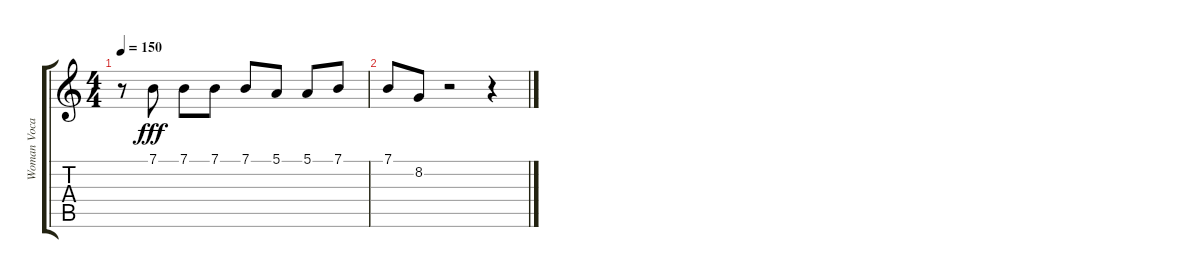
\track ("Woman Vocal" "Woman Voca") {instrument viola}
\staff {score tabs}
\tuning (E4 B3 G3 D3 A2 E2) {hide}
\ts (4 4)
\tempo 150
\clef g2
\ks c
r.8{dy fff} 7.1.8 7.1.8 7.1.8 7.1.8 5.1.8 5.1.8 7.1.8 |
7.1.8 8.2.8 r.2 r.4
